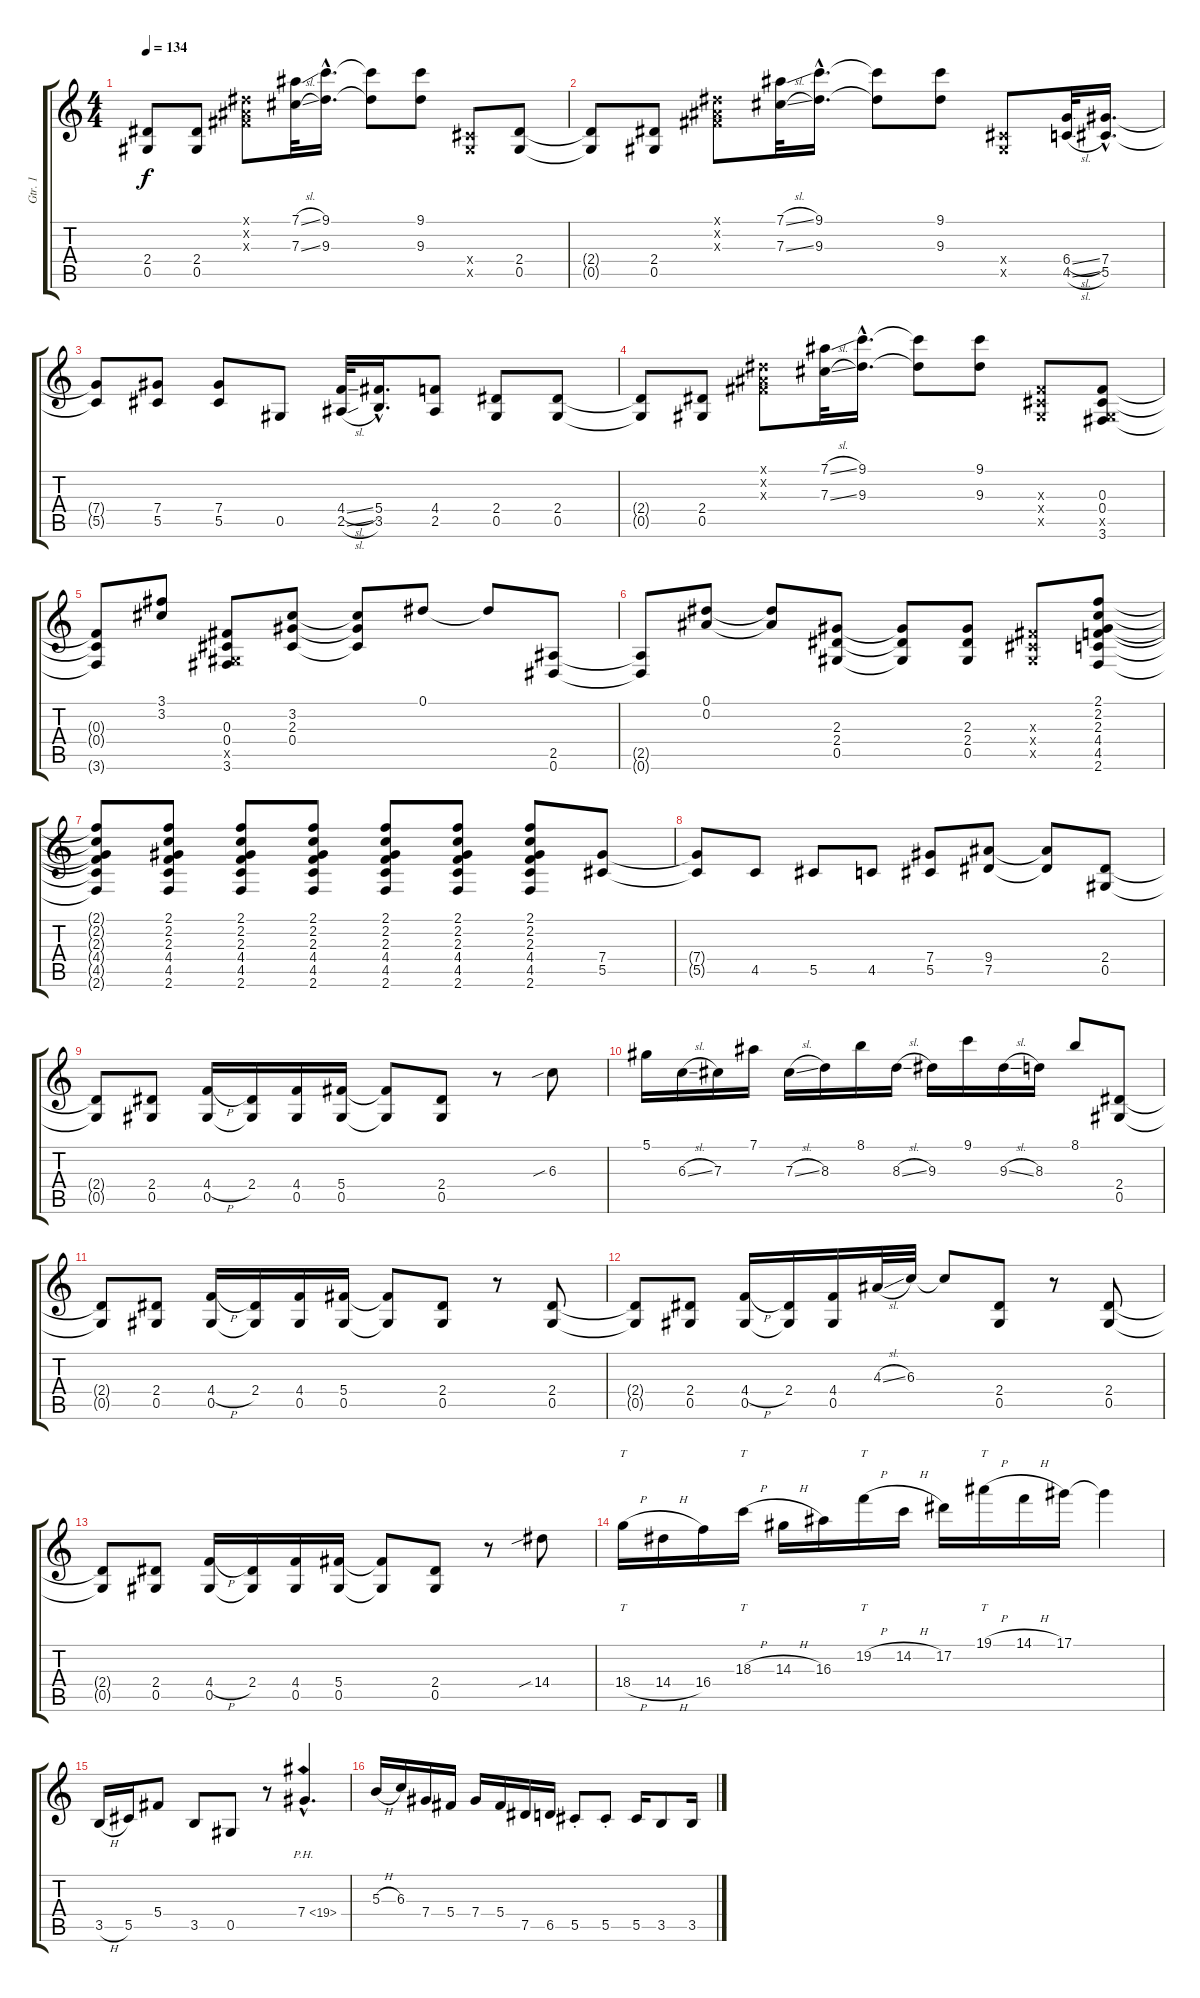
\track ("Gtr. 1" "Gtr. 1") {instrument distortionguitar}
\staff {score tabs}
\tuning (Eb4 Bb3 Gb3 Db3 Ab2 Eb2) {hide}
\ts (4 4)
\tempo 134
\clef g2
\ks c
(2.4{t} 0.5{t}).8{dy f} (2.4 0.5).8 (0.1{x} 0.2{x} 0.3{x}).8 (7.1{sl} 7.3{sl}).32 (9.1{hac} 9.3{hac}).16{d} (9.1{t} 9.3{t}).8 (9.1 9.3).8 (0.4{x} 0.5{x}).8 (2.4 0.5).8 |
(2.4{t} 0.5{t}).8 (2.4 0.5).8 (0.1{x} 0.2{x} 0.3{x}).8 (7.1{sl} 7.3{sl}).32 (9.1{hac} 9.3{hac}).16{d} (9.1{t} 9.3{t}).8 (9.1 9.3).8 (0.4{x} 0.5{x}).8 (6.4{sl} 4.5{sl}).32 (7.4{hac} 5.5{hac}).16{d} |
(7.4{t} 5.5{t}).8 (7.4 5.5).8 (7.4 5.5).8 0.5.8 (4.4{sl} 2.5{sl}).32 (5.4{hac} 3.5{hac}).16{d} (4.4 2.5).8 (2.4 0.5).8 (2.4 0.5).8 |
(2.4{t} 0.5{t}).8 (2.4 0.5).8 (0.1{x} 0.2{x} 0.3{x}).8 (7.1{sl} 7.3{sl}).32 (9.1{hac} 9.3{hac}).16{d} (9.1{t} 9.3{t}).8 (9.1 9.3).8 (0.3{x} 0.4{x} 0.5{x}).8 (0.3 0.4 0.5{x} 3.6).8 |
(0.3{t} 0.4{t} 3.6{t}).8 (3.1 3.2).8 (0.3 0.4 0.5{x} 3.6).8 (3.2 2.3 0.4).8 (3.2{t} 2.3{t} 0.4{t}).8 0.1.8 0.1{t}.8 (2.5 0.6).8 |
(2.5{t} 0.6{t}).8 (0.1 0.2).8 (0.1{t} 0.2{t}).8 (2.3 2.4 0.5).8 (2.3{t} 2.4{t} 0.5{t}).8 (2.3 2.4 0.5).8 (0.3{x} 0.4{x} 0.5{x}).8 (2.1 2.2 2.3 4.4 4.5 2.6).8 |
(2.1{t} 2.2{t} 2.3{t} 4.4{t} 4.5{t} 2.6{t}).8 (2.1 2.2 2.3 4.4 4.5 2.6).8 (2.1 2.2 2.3 4.4 4.5 2.6).8 (2.1 2.2 2.3 4.4 4.5 2.6).8 (2.1 2.2 2.3 4.4 4.5 2.6).8 (2.1 2.2 2.3 4.4 4.5 2.6).8 (2.1 2.2 2.3 4.4 4.5 2.6).8 (7.4 5.5).8 |
(7.4{t} 5.5{t}).8 4.5.8 5.5.8 4.5.8 (7.4 5.5).8 (9.4 7.5).8 (9.4{t} 7.5{t}).8 (2.4 0.5).8 |
(2.4{t} 0.5{t}).8 (2.4 0.5).8 (4.4{h} 0.5).16 (2.4 0.5{t}).16 (4.4 0.5).16 (5.4 0.5).16 (5.4{t} 0.5{t}).8 (2.4 0.5).8 r.8 6.3{sib}.8 |
5.1.16 6.3{sl}.16 7.3.16 7.1.16 7.3{sl}.16 8.3.16 8.1.16 8.3{sl}.16 9.3.16 9.1.16 9.3{sl}.16 8.3.16 8.1.8 (2.4 0.5).8 |
(2.4{t} 0.5{t}).8 (2.4 0.5).8 (4.4{h} 0.5).16 (2.4 0.5{t}).16 (4.4 0.5).16 (5.4 0.5).16 (5.4{t} 0.5{t}).8 (2.4 0.5).8 r.8 (2.4 0.5).8 |
(2.4{t} 0.5{t}).8 (2.4 0.5).8 (4.4{h} 0.5).16 (2.4 0.5{t}).16 (4.4 0.5).16 4.3{sl}.32 6.3.32 6.3{t}.8 (2.4 0.5).8 r.8 (2.4 0.5).8 |
(2.4{t} 0.5{t}).8 (2.4 0.5).8 (4.4{h} 0.5).16 (2.4 0.5{t}).16 (4.4 0.5).16 (5.4 0.5).16 (5.4{t} 0.5{t}).8 (2.4 0.5).8 r.8 14.4{sib}.8 |
18.4{h}.16{tt} 14.4{h}.16 16.4.16 18.3{h}.16{tt} 14.3{h}.16 16.3.16 19.2{h}.16{tt} 14.2{h}.16 17.2.16 19.1{h}.16{tt} 14.1{h}.16 17.1.16 17.1{t}.4 |
3.5{h}.16 5.5.16 5.4.8 3.5.8 0.5.8 r.8 7.4{ph 12 hac}.4{d} |
5.3{h}.16 6.3.16 7.4.16 5.4.16 7.4.16 5.4.16 7.5.16 6.5.16 5.5{st}.8 5.5{st}.8 5.5.16 3.5.8 3.5.16
